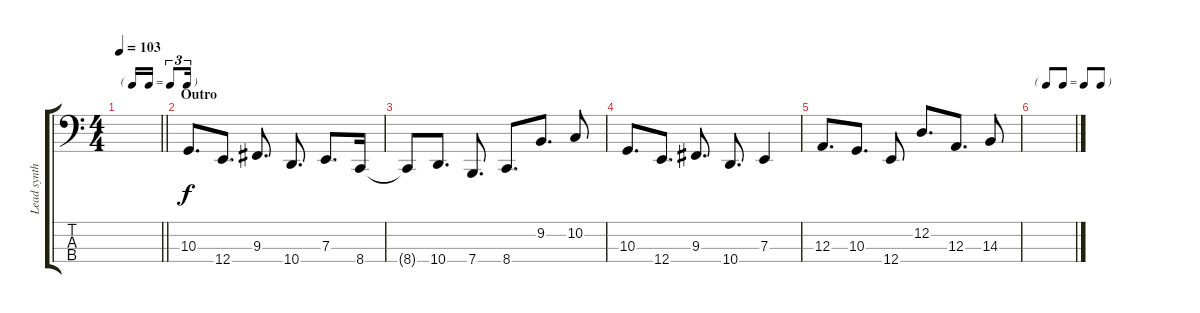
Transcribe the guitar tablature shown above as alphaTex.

\track ("Lead synth" "Lead synth") {instrument lead2sawtooth}
\staff {score tabs}
\tuning (G2 D2 A1 E1) {hide}
\ts (4 4)
\tf triplet16th
\tempo 103
\clef f4
\barLineRight lightlight
\ks c
|
\section ("" "Outro")
10.3.8{d} 12.4.8{d} 9.3.8{d} 10.4.8{d} 7.3.8{d} 8.4.16 |
8.4{t}.8 10.4.8{d} 7.4.8{d} 8.4.8{d} 9.2.8{d} 10.2.8 |
10.3.8{d} 12.4.8{d} 9.3.8{d} 10.4.8{d} 7.3.4 |
12.3.8{d} 10.3.8{d} 12.4.8 12.2.8{d} 12.3.8{d} 14.3.8 |
\tf none
